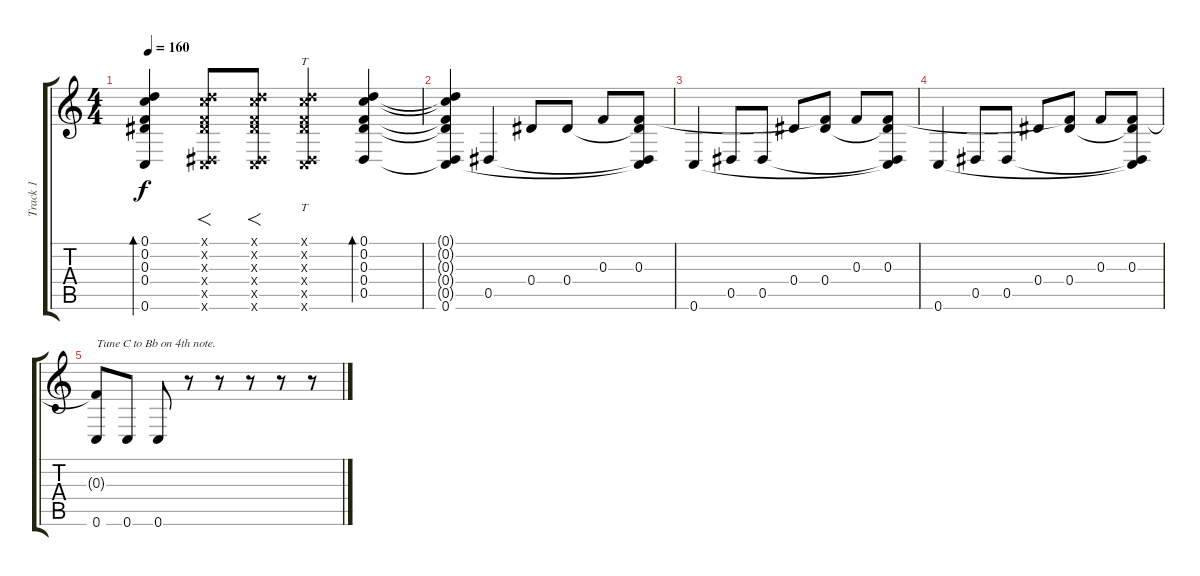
\track ("Track 1" "Track 1") {instrument acousticguitarsteel}
\staff {score tabs}
\tuning (D4 C4 F3 Eb3 Eb2 C2) {hide}
\ts (4 4)
\tempo 160
\clef g2
\ks c
(0.1 0.2 0.3 0.4 0.6).4{bd 30 dy f} (0.1{x} 0.2{x} 0.3{x} 0.4{x} 0.5{x} 0.6{x}).8{f} (0.1{x} 0.2{x} 0.3{x} 0.4{x} 0.5{x} 0.6{x}).8{f} (0.1{x} 0.2{x} 0.3{x} 0.4{x} 0.5{x} 0.6{x}).4{tt} (0.1 0.2 0.3 0.4 0.5).4{bd 30} |
(0.1{t} 0.2{t} 0.3{t} 0.4{t} 0.5{t} 0.6).4 0.5.4 0.4.8 0.4.8 0.3.8 (0.3 0.4{t} 0.5{t} 0.6{t}).8 |
0.6.4 0.5.8 0.5.8 0.4.8 (0.3{t} 0.4).8 0.3.8 (0.3 0.4{t} 0.5{t} 0.6{t}).8 |
0.6.4 0.5.8 0.5.8 0.4.8 (0.3{t} 0.4).8 0.3.8 (0.3 0.4{t} 0.5{t} 0.6{t}).8 |
(0.3{t} 0.6).8{txt "Tune C to Bb on 4th note."} 0.6.8 0.6.8 r.8 r.8 r.8 r.8 r.8
